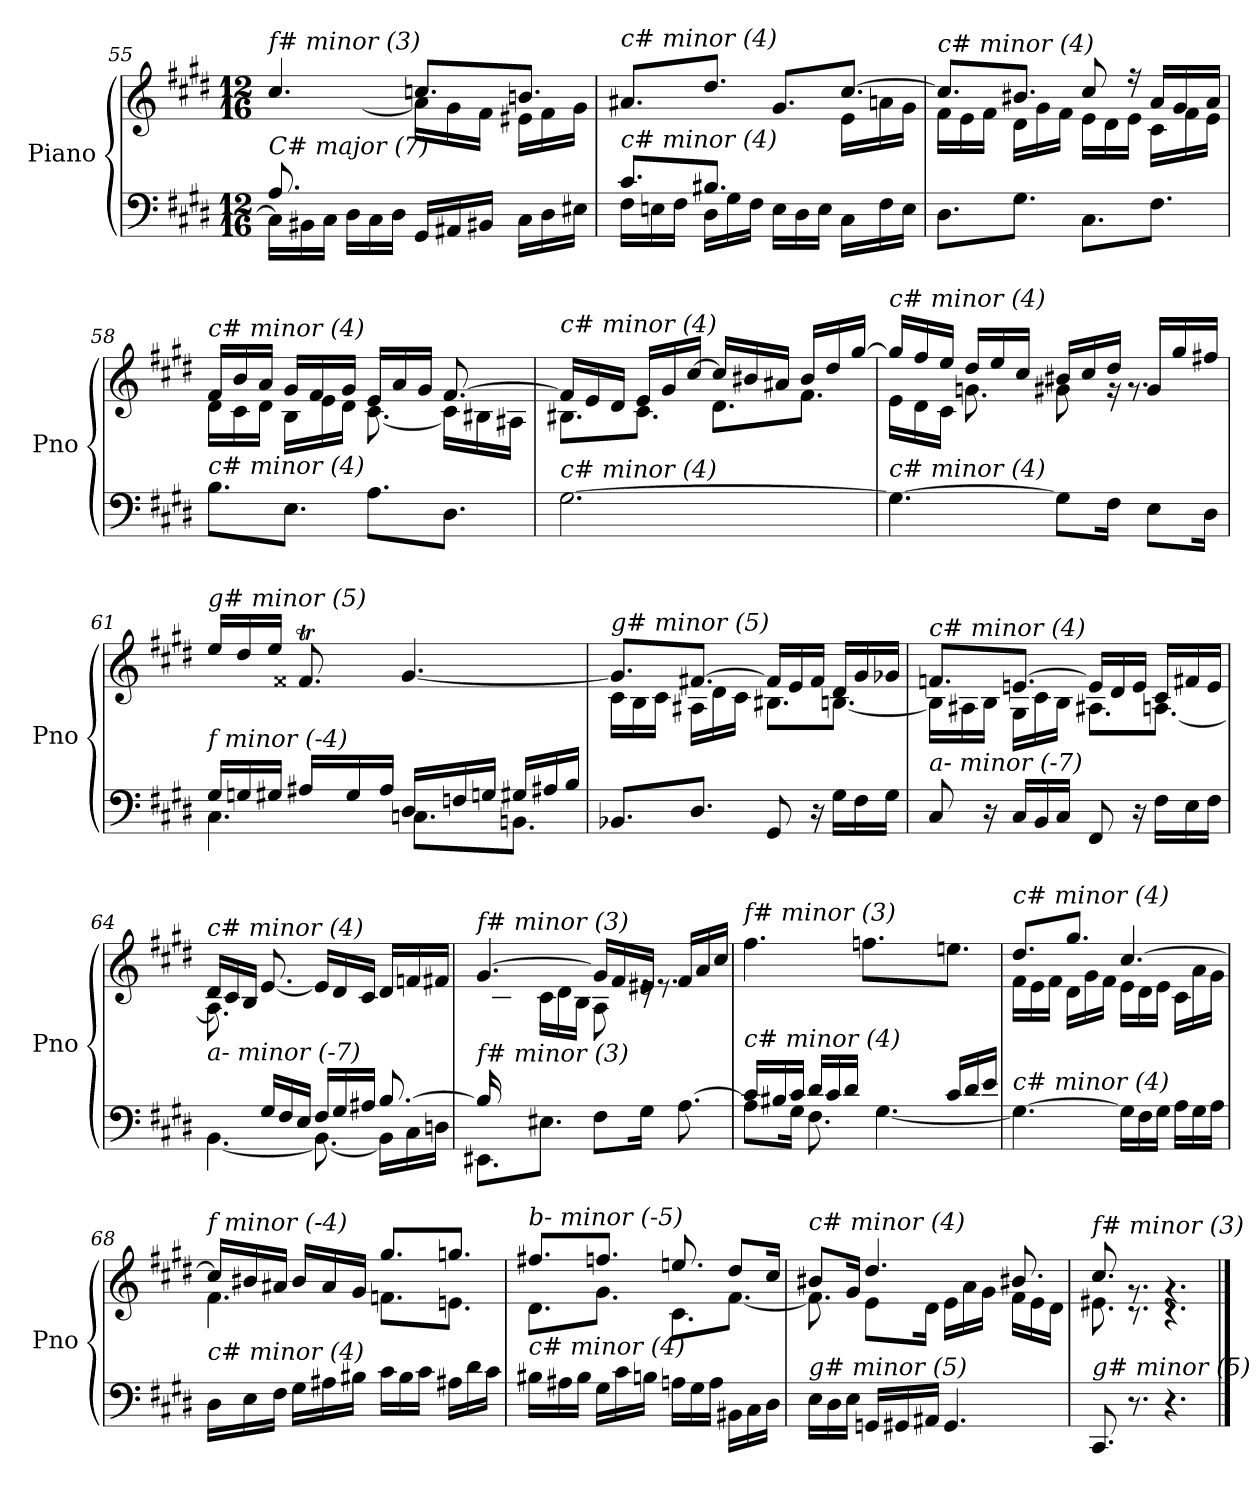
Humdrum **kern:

**kern	**kern
*part1	*part1
*staff2	*staff1
*I"Piano	*
*I'Pno	*
!!LO:LB:g=z
*clefF4	*clefG2
*k[f#c#g#d#]	*k[f#c#g#d#]
*M12/16	*M12/16
=55	=55
*^	*^
*	*^	*	*^
!	!	!	!LO:TX:i:t=f# minor (3)	!	!
!LO:TX:i:t=C# major (7)	!	!	!	!	!
8.A/L	8.ryy	16C#\LL]	4.cc#/	8.ryy	8.ryy
.	.	16BB#X\	.	.	.
.	.	16C#\JJ	.	.	.
2ryy	16D#\LL	2ryy	.	[8.a\J	2ryy
.	16C#\	.	.	.	.
.	16D#\JJ	.	.	.	.
.	16GG#/LL	.	8.ccni/L	16a\LL]	.
.	16AA#X/	.	.	16g#\	.
.	16BB#X/JJ	.	.	16f#\JJ	.
.	16C#\LL	.	8.bn/J	16e#X\LL	.
.	16D#\	.	.	16f#\	.
16ryy	16E#X\JJ	16ryy	.	16g#\JJ	16ryy
=56	=56	=56	=56	=56	=56
!	!	!	!LO:TX:i:t=c# minor (4)	!	!
!LO:TX:i:t=c# minor (4)	!	!	!	!	!
*	*v	*v	*	*	*
*	*	*	*v	*v
8.c#/L	16F#\LL	8.a#X/L	4.ryy
.	16En\	.	.
.	16F#\JJ	.	.
8.B#X/J	16D#\LL	8.dd#/J	.
.	16G#\	.	.
.	16F#\JJ	.	.
4.ryy	16E\LL	8.g#/L	16g#\LLyy
.	16D#\	.	16f#\
.	16E\JJ	.	16g#\JJ
.	16C#\LL	[8.cc#/J	16e\LL
.	16F#\	.	16an\
.	16E\JJ	.	16g#\JJ
=57	=57	=57	=57
!	!	!LO:TX:i:t=c# minor (4)	!
!LO:TX:i:t=c# minor (4)	!	!	!
*v	*v	*	*
8.D#\L	8.cc#/L]	16f#\LL
.	.	16e\
.	.	16f#\JJ
8.G#\J	8.b#X/J	16d#\LL
.	.	16g#\
.	.	16f#\JJ
8.C#\L	8cc#/	16e\LL
.	.	16d#\
.	16r	16e\JJ
8.F#\J	16a/LL	16c#\LL
.	16g#/	16f#\
.	16a/JJ	16e\JJ
!!LO:LB:g=z	!!
=58	=58	=58
!	!LO:TX:i:t=c# minor (4)	!
!LO:TX:i:t=c# minor (4)	!	!
8.B\L	16f#/LL	16d#\LL
.	16b/	16c#\
.	16a/JJ	16d#\JJ
8.E\J	16g#/LL	16B\LL
.	16f#/	16e\
.	16g#/JJ	16d#\JJ
8.A\L	16e/LL	[8.c#\
.	16a/	.
.	16g#/JJ	.
8.D#\J	[8.f#/	16c#\LL]
.	.	16B#X\
.	.	16A#X\JJ
=59	=59	=59
!	!LO:TX:i:t=c# minor (4)	!
!LO:TX:i:t=c# minor (4)	!	!
[2.G#\	16f#/LL]	8.B#X\L
.	16e/	.
.	16d#/JJ	.
.	16e/LL	8.c#\J
.	16g#/	.
.	[16cc#/JJ	.
.	16cc#/LL]	8.d#\L
.	16b#X/	.
.	16a#X/JJ	.
.	16b#/LL	8.f#\J
.	16dd#/	.
.	[16gg#/JJ	.
=60	=60	=60
!	!LO:TX:i:t=c# minor (4)	!
!LO:TX:i:t=c# minor (4)	!	!
4.G#\_	16gg#/LL]	16e\LL
.	16ff#/	16d#\
.	16ee/JJ	16c#\JJ
.	16dd#/LL	8.gni\
.	16ee/	.
.	16cc#/JJ	.
8G#\L]	16b#X/LL	8g#\
.	16cc#/	.
16F#\Jk	16dd#/JJ	16rg
8E\L	16g#/LL	8.rg
.	16gg#/	.
16D#\Jk	16ff#X/JJ	.
!!LO:LB:g=z	!!
=61	=61	=61
*^	*	*
*	*^	*	*
!	!	!	!LO:TX:i:t=g# minor (5)	!
!LO:TX:i:t=f minor (-4)	!	!	!	!
8.ryy	16G#/LL	4.C#\	16ee/LL	8.ryy
.	16Gni/	.	16dd#/	.
.	16G#/JJ	.	16ee/JJ	.
8.ryy	16A#X/LL	.	8.f##Xt/	32g#!yy
.	.	.	.	32f##!yy
.	16G#/	.	.	32g#!yy
.	.	.	.	16.f##!yy
.	16A#/JJ	.	.	.
4.ryy	16D#/LL	8.Cni\L	[4.g#/	4.ryy
.	16Fni/	.	.	.
.	16Gni/JJ	.	.	.
.	16G#/LL	8.BBn\J	.	.
.	16A#X/	.	.	.
.	16B/JJ	.	.	.
*	*v	*v	*	*
=62	=62	=62	=62
!	!	!LO:TX:i:t=g# minor (5)	!
!LO:TX:i:t=b- minor (-5)	!	!	!
*v	*v	*	*
8.BB-Xi/L	8.g#/L]	16c#\LL
.	.	16B\
.	.	16c#\JJ
8.D#/J	[8.f#X/J	16A#X\LL
.	.	16d#\
.	.	16c#\JJ
8GG#/	16f#/LL]	8.B#X\L
.	16e/	.
16r	16f#/JJ	.
16G#\LL	16d#/LL	[8.Bn\J
16F#\	16g#/	.
16G#\JJ	16g-Xj/JJ	.
!!LO:LB:g=z	!!
=63	=63	=63
!	!LO:TX:i:t=c# minor (4)	!
!LO:TX:i:t=a- minor (-7)	!	!
8C#/	8.fni/L	16B\LL]
.	.	16A#X\
16r	.	16B\JJ
16C#/LL	[8.en/J	16G#\LL
16BB/	.	16c#\
16C#/JJ	.	16B\JJ
8FF#/	16e/LL]	8.A#X\L
.	16d#/	.
16r	16e/JJ	.
16F#\LL	16c#/LL	[8.An\J
16E\	16f#/	.
16F#\JJ	16e/JJ	.
=64	=64	=64
*^	*	*
!	!	!LO:TX:i:t=c# minor (4)	!
!LO:TX:i:t=a- minor (-7)	!	!	!
8.ryy	[4.BB\	16d#/LL	8.A\]
.	.	16c#/	.
.	.	16B/JJ	.
16G#/LL	.	[8.e/	2ryy
16F#/	.	.	.
16E/JJ	.	.	.
16F#/LL	8.BB\_	16e/LL]	.
16G#/	.	16d#/	.
16A#X/JJ	.	16c#/JJ	.
[8.B/	16BB\LL]	16d#/LL	.
.	16C#\	16fni/	.
.	16Dn\JJ	16f#/JJ	16ryy
=65	=65	=65	=65
!	!	!LO:TX:i:t=f# minor (3)	!
!LO:TX:i:t=f# minor (3)	!	!	!
16B/LL]	8.EE#X\L	[4.g#/	16ryy
2ryy	.	.	16c#\
.	.	.	16dn\JJ
.	8.E#X\J	.	16c#\LL
.	.	.	16d\
.	.	.	16B\JJ
.	8F#\L	16g#/LL]	8A\
.	.	16f#/	.
.	16G#\Jk	16e#X/JJ	16re
8.ryy	[8.A\	16f#/LL	8.re
.	.	16a/	.
.	.	16cc#/JJ	.
*	*	*v	*v
!!LO:PB:g=z
=66	=66	=66
!	!	!LO:TX:i:t=f# minor (3)
!LO:TX:i:t=c# minor (4)	!	!
8A\L]	16c#/LL	4.ff#\
.	16B#X/	.
16G#\Jk	16c#/JJ	.
16d#/LL	8.F#\	.
16c#/	.	.
16d#/JJ	.	.
16G#/LLyy	[4.G#\	8.ffnj\L
16A#X/	.	.
16B#/JJ	.	.
16c#/LL	.	8.een\J
16d#/	.	.
16e/JJ	.	.
*v	*v	*
=67	=67
*	*^
!	!LO:TX:i:t=c# minor (4)	!
!LO:TX:i:t=c# minor (4)	!	!
4.G#\_	8.dd#/L	16f#\LL
.	.	16e\
.	.	16f#\JJ
.	8.gg#/J	16d#\LL
.	.	16g#\
.	.	16f#\JJ
16G#\LL]	[4.cc#/	16e\LL
16F#\	.	16d#\
16G#\JJ	.	16e\JJ
16A\LL	.	16c#\LL
16G#\	.	16a\
16A\JJ	.	16g#\JJ
=68	=68	=68
!	!LO:TX:i:t=f minor (-4)	!
!LO:TX:i:t=c# minor (4)	!	!
16D#\LL	16cc#/LL]	4.f#\
16E\	16b#X/	.
16F#\JJ	16a#X/JJ	.
16G#\LL	16b#/LL	.
16A#X\	16a#/	.
16B#X\JJ	16g#/JJ	.
16c#\LL	8.gg#/L	8.fni\L
16B#\	.	.
16c#\JJ	.	.
16A#X\LL	8.ggni/J	8.en\J
16d#\	.	.
16c#\JJ	.	.
!!LO:LB:g=z	!!
=69	=69	=69
!	!LO:TX:i:t=b- minor (-5)	!
!LO:TX:i:t=c# minor (4)	!	!
16B#X\LL	8.ff#X/L	8.d#\L
16A#X\	.	.
16B#\JJ	.	.
16G#\LL	8.ffni/J	8.g#\J
16c#\	.	.
16Bn\JJ	.	.
16An\LL	8.een/	8.c#\L
16G#\	.	.
16A\JJ	.	.
16BB#X\LL	8dd#/L	[8.f#\J
16C#\	.	.
16D#\JJ	16cc#/Jk	.
=70	=70	=70
!	!LO:TX:i:t=c# minor (4)	!
!LO:TX:i:t=g# minor (5)	!	!
16E\LL	8b#X/L	8.f#\]
16D#\	.	.
16E\JJ	16g#/Jk	.
16GGni/LL	4.dd#/	8e\L
16GG#/	.	.
16AA#X/JJ	.	16d#\Jk
4.GG#/	.	16e\LL
.	.	16a\
.	.	16g#\JJ
.	8.b#X/	16f#\LL
.	.	16e\
.	.	16d#\JJ
=71	=71	=71
!	!LO:TX:i:t=f# minor (3)	!
!LO:TX:i:t=g# minor (5)	!	!
8.CC#/	8.cc#/	8.e#X\
8.r	8.rg	8.r
4.r	4.rg	4.r
*	*v	*v
==	==
*-	*-
